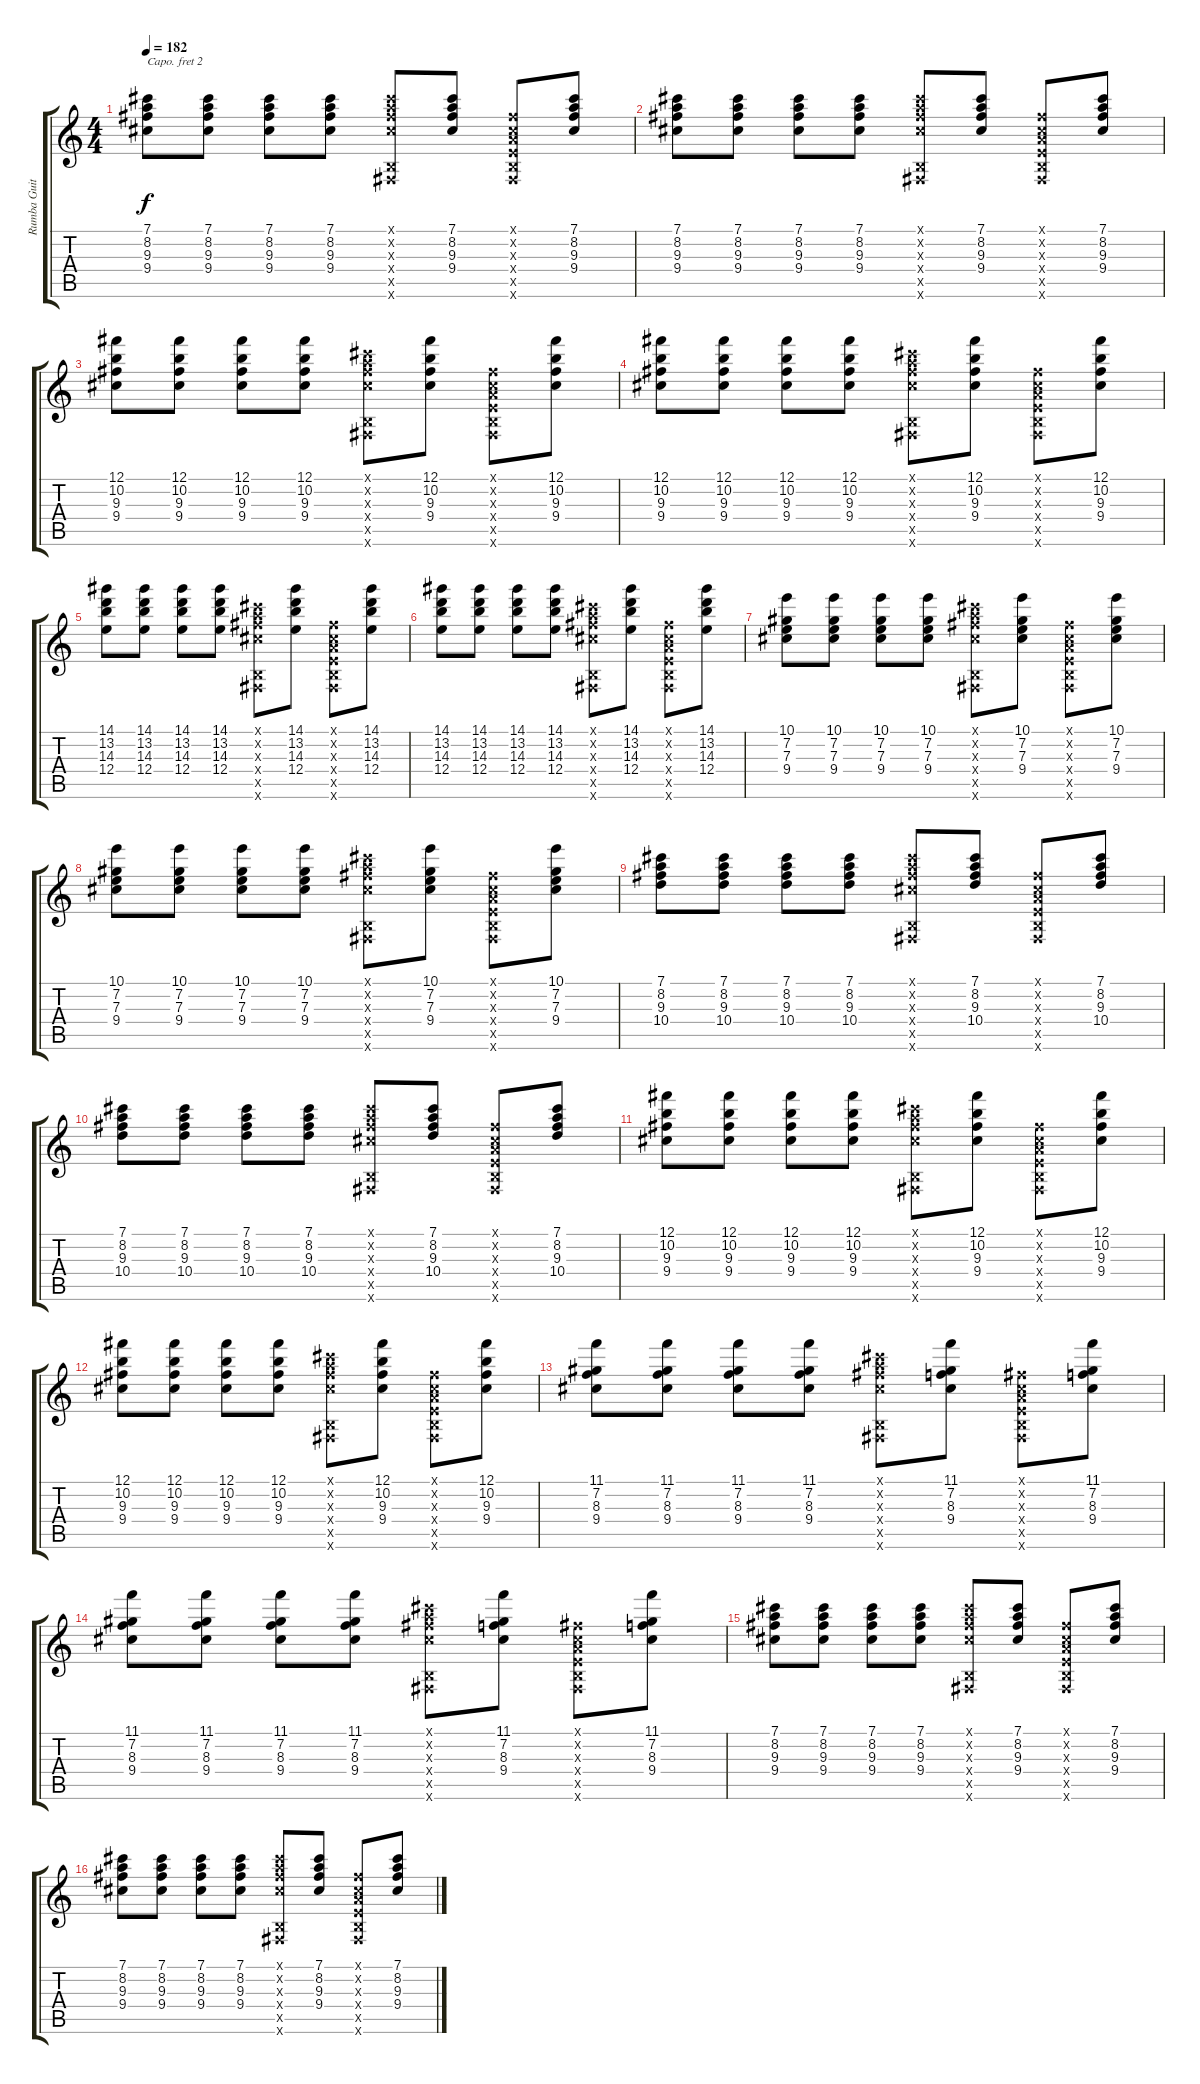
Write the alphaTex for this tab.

\track ("Rumba Guitar2" "Rumba Guit") {instrument acousticguitarnylon}
\staff {score tabs}
\capo 2
\tuning (E4 B3 G3 D3 A2 E2) {hide}
\ts (4 4)
\tempo 182
\clef g2
\ks c
(7.1 8.2 9.3 9.4).8{dy f} (7.1 8.2 9.3 9.4).8 (7.1 8.2 9.3 9.4).8 (7.1 8.2 9.3 9.4).8 (7.1{x} 8.2{x} 9.3{x} 9.4{x} 0.5{x} 0.6{x}).8 (7.1 8.2 9.3 9.4).8 (0.1{x} 0.2{x} 0.3{x} 0.4{x} 0.5{x} 0.6{x}).8 (7.1 8.2 9.3 9.4).8 |
(7.1 8.2 9.3 9.4).8 (7.1 8.2 9.3 9.4).8 (7.1 8.2 9.3 9.4).8 (7.1 8.2 9.3 9.4).8 (7.1{x} 8.2{x} 9.3{x} 9.4{x} 0.5{x} 0.6{x}).8 (7.1 8.2 9.3 9.4).8 (0.1{x} 0.2{x} 0.3{x} 0.4{x} 0.5{x} 0.6{x}).8 (7.1 8.2 9.3 9.4).8 |
(12.1 10.2 9.3 9.4).8 (12.1 10.2 9.3 9.4).8 (12.1 10.2 9.3 9.4).8 (12.1 10.2 9.3 9.4).8 (7.1{x} 8.2{x} 9.3{x} 9.4{x} 0.5{x} 0.6{x}).8 (12.1 10.2 9.3 9.4).8 (0.1{x} 0.2{x} 0.3{x} 0.4{x} 0.5{x} 0.6{x}).8 (12.1 10.2 9.3 9.4).8 |
(12.1 10.2 9.3 9.4).8 (12.1 10.2 9.3 9.4).8 (12.1 10.2 9.3 9.4).8 (12.1 10.2 9.3 9.4).8 (7.1{x} 8.2{x} 9.3{x} 9.4{x} 0.5{x} 0.6{x}).8 (12.1 10.2 9.3 9.4).8 (0.1{x} 0.2{x} 0.3{x} 0.4{x} 0.5{x} 0.6{x}).8 (12.1 10.2 9.3 9.4).8 |
(14.1 13.2 14.3 12.4).8 (14.1 13.2 14.3 12.4).8 (14.1 13.2 14.3 12.4).8 (14.1 13.2 14.3 12.4).8 (7.1{x} 8.2{x} 9.3{x} 9.4{x} 0.5{x} 0.6{x}).8 (14.1 13.2 14.3 12.4).8 (0.1{x} 0.2{x} 0.3{x} 0.4{x} 0.5{x} 0.6{x}).8 (14.1 13.2 14.3 12.4).8 |
(14.1 13.2 14.3 12.4).8 (14.1 13.2 14.3 12.4).8 (14.1 13.2 14.3 12.4).8 (14.1 13.2 14.3 12.4).8 (7.1{x} 8.2{x} 9.3{x} 9.4{x} 0.5{x} 0.6{x}).8 (14.1 13.2 14.3 12.4).8 (0.1{x} 0.2{x} 0.3{x} 0.4{x} 0.5{x} 0.6{x}).8 (14.1 13.2 14.3 12.4).8 |
(10.1 7.2 7.3 9.4).8 (10.1 7.2 7.3 9.4).8 (10.1 7.2 7.3 9.4).8 (10.1 7.2 7.3 9.4).8 (7.1{x} 8.2{x} 9.3{x} 9.4{x} 0.5{x} 0.6{x}).8 (10.1 7.2 7.3 9.4).8 (0.1{x} 0.2{x} 0.3{x} 0.4{x} 0.5{x} 0.6{x}).8 (10.1 7.2 7.3 9.4).8 |
(10.1 7.2 7.3 9.4).8 (10.1 7.2 7.3 9.4).8 (10.1 7.2 7.3 9.4).8 (10.1 7.2 7.3 9.4).8 (7.1{x} 8.2{x} 9.3{x} 9.4{x} 0.5{x} 0.6{x}).8 (10.1 7.2 7.3 9.4).8 (0.1{x} 0.2{x} 0.3{x} 0.4{x} 0.5{x} 0.6{x}).8 (10.1 7.2 7.3 9.4).8 |
(7.1 8.2 9.3 10.4).8 (7.1 8.2 9.3 10.4).8 (7.1 8.2 9.3 10.4).8 (7.1 8.2 9.3 10.4).8 (7.1{x} 8.2{x} 9.3{x} 9.4{x} 0.5{x} 0.6{x}).8 (7.1 8.2 9.3 10.4).8 (0.1{x} 0.2{x} 0.3{x} 0.4{x} 0.5{x} 0.6{x}).8 (7.1 8.2 9.3 10.4).8 |
(7.1 8.2 9.3 10.4).8 (7.1 8.2 9.3 10.4).8 (7.1 8.2 9.3 10.4).8 (7.1 8.2 9.3 10.4).8 (7.1{x} 8.2{x} 9.3{x} 9.4{x} 0.5{x} 0.6{x}).8 (7.1 8.2 9.3 10.4).8 (0.1{x} 0.2{x} 0.3{x} 0.4{x} 0.5{x} 0.6{x}).8 (7.1 8.2 9.3 10.4).8 |
(12.1 10.2 9.3 9.4).8 (12.1 10.2 9.3 9.4).8 (12.1 10.2 9.3 9.4).8 (12.1 10.2 9.3 9.4).8 (7.1{x} 8.2{x} 9.3{x} 9.4{x} 0.5{x} 0.6{x}).8 (12.1 10.2 9.3 9.4).8 (0.1{x} 0.2{x} 0.3{x} 0.4{x} 0.5{x} 0.6{x}).8 (12.1 10.2 9.3 9.4).8 |
(12.1 10.2 9.3 9.4).8 (12.1 10.2 9.3 9.4).8 (12.1 10.2 9.3 9.4).8 (12.1 10.2 9.3 9.4).8 (7.1{x} 8.2{x} 9.3{x} 9.4{x} 0.5{x} 0.6{x}).8 (12.1 10.2 9.3 9.4).8 (0.1{x} 0.2{x} 0.3{x} 0.4{x} 0.5{x} 0.6{x}).8 (12.1 10.2 9.3 9.4).8 |
(11.1 7.2 8.3 9.4).8 (11.1 7.2 8.3 9.4).8 (11.1 7.2 8.3 9.4).8 (11.1 7.2 8.3 9.4).8 (7.1{x} 8.2{x} 9.3{x} 9.4{x} 0.5{x} 0.6{x}).8 (11.1 7.2 8.3 9.4).8 (0.1{x} 0.2{x} 0.3{x} 0.4{x} 0.5{x} 0.6{x}).8 (11.1 7.2 8.3 9.4).8 |
(11.1 7.2 8.3 9.4).8 (11.1 7.2 8.3 9.4).8 (11.1 7.2 8.3 9.4).8 (11.1 7.2 8.3 9.4).8 (7.1{x} 8.2{x} 9.3{x} 9.4{x} 0.5{x} 0.6{x}).8 (11.1 7.2 8.3 9.4).8 (0.1{x} 0.2{x} 0.3{x} 0.4{x} 0.5{x} 0.6{x}).8 (11.1 7.2 8.3 9.4).8 |
(7.1 8.2 9.3 9.4).8 (7.1 8.2 9.3 9.4).8 (7.1 8.2 9.3 9.4).8 (7.1 8.2 9.3 9.4).8 (7.1{x} 8.2{x} 9.3{x} 9.4{x} 0.5{x} 0.6{x}).8 (7.1 8.2 9.3 9.4).8 (0.1{x} 0.2{x} 0.3{x} 0.4{x} 0.5{x} 0.6{x}).8 (7.1 8.2 9.3 9.4).8 |
(7.1 8.2 9.3 9.4).8 (7.1 8.2 9.3 9.4).8 (7.1 8.2 9.3 9.4).8 (7.1 8.2 9.3 9.4).8 (7.1{x} 8.2{x} 9.3{x} 9.4{x} 0.5{x} 0.6{x}).8 (7.1 8.2 9.3 9.4).8 (0.1{x} 0.2{x} 0.3{x} 0.4{x} 0.5{x} 0.6{x}).8 (7.1 8.2 9.3 9.4).8
